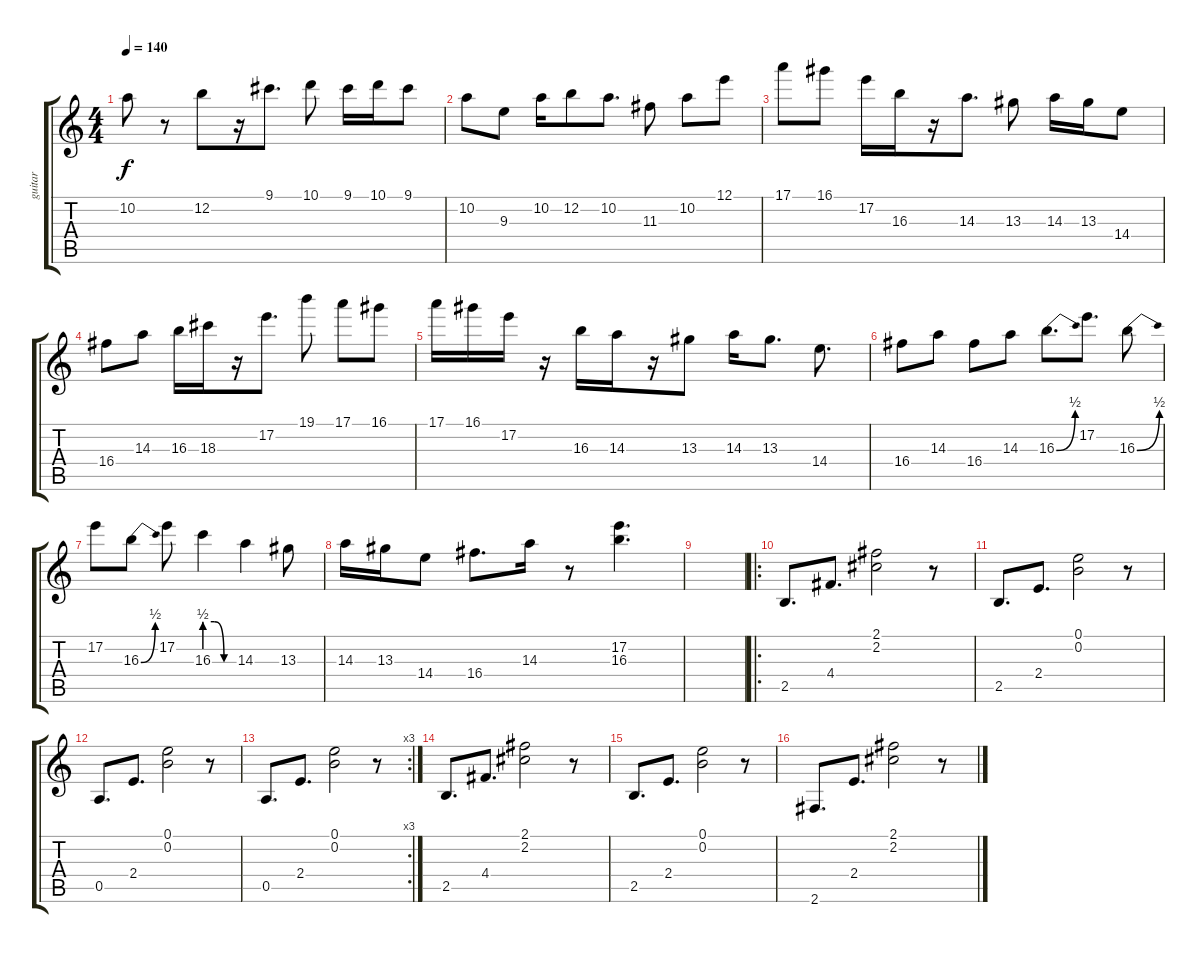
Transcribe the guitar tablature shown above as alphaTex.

\track ("guitar" "guitar") {instrument distortionguitar}
\staff {score tabs}
\tuning (E4 B3 G3 D3 A2 E2) {hide}
\ts (4 4)
\tempo 140
\clef g2
\ks c
10.2.8{dy f instrument distortionguitar} r.8 12.2.8 r.16 9.1.8{d} 10.1.8 9.1.16 10.1.16 9.1.8 |
10.2.8 9.3.8 10.2.16 12.2.8 10.2.8{d} 11.3.8 10.2.8 12.1.8 |
17.1.8 16.1.8 17.2.16 16.3.16 r.16 14.3.8{d} 13.3.8 14.3.16 13.3.16 14.4.8 |
16.4.8 14.3.8 16.3.16 18.3.16 r.16 17.2.8{d} 19.1.8 17.1.8 16.1.8 |
17.1.16 16.1.16 17.2.16 r.16 16.3.16 14.3.16 r.16 13.3.8 14.3.16 13.3.8{d} 14.4.8{d} |
16.4.8 14.3.8 16.4.8 14.3.8 16.3{be (bend 0 0 60 2)}.8{d} 17.2.8{d} 16.3{be (bend 0 0 60 2)}.8 |
17.2.8 16.3{be (bend 0 0 60 2)}.8 17.2.8 16.3{be (custom 0 2 20 2 40 0 60 0)}.4 14.3.4 13.3.8 |
14.3.16 13.3.16 14.4.8 16.4.8{d} 14.3.16 r.8 (17.2 16.3).4{d} |
|
\ro
2.5.8{d} 4.4.8{d} (2.1 2.2).2 r.8 |
2.5.8{d} 2.4.8{d} (0.1 0.2).2 r.8 |
0.5.8{d} 2.4.8{d} (0.1 0.2).2 r.8 |
\rc 3
0.5.8{d} 2.4.8{d} (0.1 0.2).2 r.8 |
2.5.8{d} 4.4.8{d} (2.1 2.2).2 r.8 |
2.5.8{d} 2.4.8{d} (0.1 0.2).2 r.8 |
2.6.8{d} 2.4.8{d} (2.1 2.2).2 r.8
